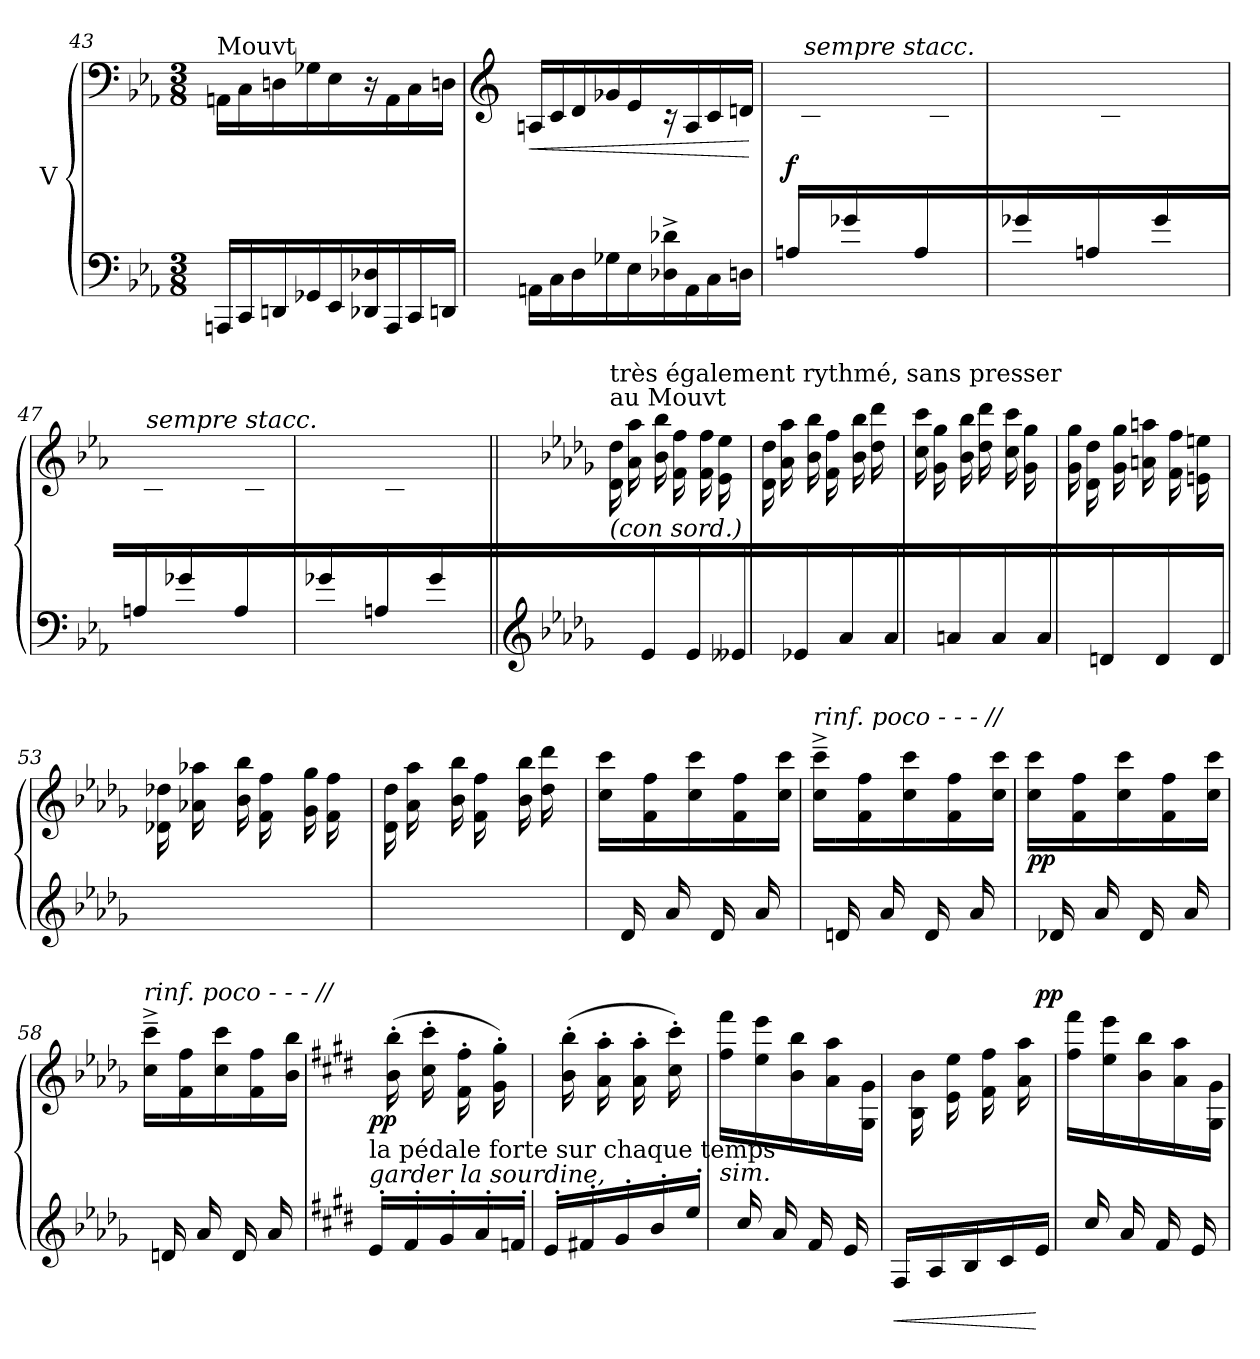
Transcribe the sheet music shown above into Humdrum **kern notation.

**kern	**kern	**dynam
*part1	*part1	*part1
*staff2	*staff1	*staff1/2
*I"V	*	*
*clefF4	*clefF4	*
*k[b-e-a-]	*k[b-e-a-]	*
*M3/8	*M3/8	*
*Xtuplet	*Xtuplet	*
=43	=43	=43
!	!LO:TX:t=Mouvt	!
!	!	!LO:DY:b
!	!	!LO:DY:n=1:b
24AAAn/LL	24AAn\LL	p other-dynamics
24CC/	24C\	.
24DDn/	24Dn\	.
24GG-X/	24G-X\	.
24EE-/	24E-\	.
24DD-X/ 24D-X/	24r	.
24AAA/	24AA\	.
24CC/	24C\	.
24DDn/JJ	24Dn\JJ	.
=44	=44	=44
*	*clefG2	*
!	!	!LO:HP:b
24AAn\LL	24An/LL	<
24C\	24c/	.
24D\	24d/	.
24G-X\	24g-X/	.
24E-\	24e-/	.
24D-X\^ 24d-X\^	24r	.
24AA\	24A/	.
24C\	24c/	.
24Dn\JJ	24dn/JJ	.
.	.	[
!!LO:LB:g=z
=45	=45	=45
*^	*	*
!	!	!	!LO:DY:b
24An/LL	4.ryy	24ryy	f
!	!	!LO:TX:i:t=sempre stacc.	!
12ryy	.	24c\	.
.	.	24d\	.
24g-X/	.	24ryy	.
12ryy	.	24e-\	.
.	.	24d-X\	.
24A/	.	24ryy	.
12ryy	.	24c\	.
.	.	24dn\JJ	.
=46	=46	=46	=46
24g-X/LL	4.ryy	24ryy	.
12ryy	.	24e-\	.
.	.	24d-X\	.
24An/	.	24ryy	.
12ryy	.	24c\	.
.	.	24dn\	.
24g-/	.	24ryy	.
12ryy	.	24e-\	.
.	.	24d-X\JJ	.
=47	=47	=47	=47
24An/LL	4.ryy	24ryy	.
!	!	!LO:TX:i:t=sempre stacc.	!
12ryy	.	24c\	.
.	.	24d\	.
24g-X/	.	24ryy	.
12ryy	.	24e-\	.
.	.	24d-X\	.
24A/	.	24ryy	.
12ryy	.	24c\	.
.	.	24dn\JJ	.
=48	=48	=48	=48
24g-X/LL	4.ryy	24ryy	.
12ryy	.	24e-\	.
.	.	24d-X\	.
24An/	.	24ryy	.
12ryy	.	24c\	.
.	.	24dn\	.
24g-/	.	24ryy	.
12ryy	.	24e-\	.
.	.	24d-X\JJ	.
!!LO:LB:g=z
=49||	=49||	=49||	=49||
*clefG2	*	*	*
*k[b-e-a-d-g-]	*	*k[b-e-a-d-g-]	*
!	!	!LO:TX:t=au Mouvt	!
!	!	!LO:TX:t=très également rythmé, sans presser	!
!LO:TX:i:t=(con sord.)	!	!	!
12ryy	4.ryy	24d-\ 24dd-\LL	.
.	.	24a-\ 24aa-\	.
24e-/	.	24ryy	.
12ryy	.	24b-\ 24bb-\	.
.	.	24f\ 24ff\	.
24e-/	.	24ryy	.
12ryy	.	24f\ 24ff\	.
.	.	24e-\ 24ee-\	.
24e--X/JJ	.	24ryy	.
=50	=50	=50	=50
12ryy	4.ryy	24d-\ 24dd-\LL	.
.	.	24a-\ 24aa-\	.
24e-X/	.	24ryy	.
12ryy	.	24b-\ 24bb-\	.
.	.	24f\ 24ff\	.
24a-/	.	24ryy	.
12ryy	.	24b-\ 24bb-\	.
.	.	24dd-\ 24ddd-\	.
24a-/JJ	.	24ryy	.
=51	=51	=51	=51
12ryy	4.ryy	24cc\ 24ccc\LL	.
.	.	24g-\ 24gg-\	.
24an/	.	24ryy	.
12ryy	.	24b-\ 24bb-\	.
.	.	24dd-\ 24ddd-\	.
24a/	.	24ryy	.
12ryy	.	24cc\ 24ccc\	.
.	.	24g-\ 24gg-\	.
24a/JJ	.	24ryy	.
!!LO:LB:g=z
=52	=52	=52	=52
12ryy	4.ryy	24g-\ 24gg-\LL	.
.	.	24d-\ 24dd-\	.
24dn/	.	24ryy	.
12ryy	.	24g-\ 24gg-\	.
.	.	24an\ 24aan\	.
24d/	.	24ryy	.
12ryy	.	24f\ 24ff\	.
.	.	24en\ 24een\	.
24d/JJ	.	24ryy	.
=53	=53	=53	=53
12ryy	4.ryy	24d-X\ 24dd-X\LL	.
.	.	24a-X\ 24aa-X\	.
24e-X/	.	24ryy	.
12ryy	.	24b-\ 24bb-\	.
.	.	24f\ 24ff\	.
24e-/	.	24ryy	.
12ryy	.	24g-\ 24gg-\	.
.	.	24f\ 24ff\	.
24e--X/JJ	.	24ryy	.
=54	=54	=54	=54
12ryy	4.ryy	24d-\ 24dd-\LL	.
.	.	24a-\ 24aa-\	.
24e-X/	.	24ryy	.
12ryy	.	24b-\ 24bb-\	.
.	.	24f\ 24ff\	.
24a-/	.	24ryy	.
12ryy	.	24b-\ 24bb-\	.
.	.	24dd-\ 24ddd-\	.
24a-/JJ	.	24ryy	.
=55	=55	=55	=55
24ryy	4.ryy	24cc\ 24ccc\LL	.
24d-/	.	24ryy	.
24ryy	.	24f\ 24ff\	.
24a-/	.	24ryy	.
24ryy	.	24cc\ 24ccc\	.
24d-/	.	24ryy	.
24ryy	.	24f\ 24ff\	.
24a-/	.	24ryy	.
24ryy	.	24cc\ 24ccc\JJ	.
!!LO:LB:g=z
=56	=56	=56	=56
!	!	!LO:TX:i:t=rinf. poco -      -        -          //	!
24ryy	4.ryy	24cc\~>^> 24ccc\~>^>LL	.
24dn/	.	24ryy	.
24ryy	.	24f\ 24ff\	.
24a-/	.	24ryy	.
24ryy	.	24cc\ 24ccc\	.
24d/	.	24ryy	.
24ryy	.	24f\ 24ff\	.
24a-/	.	24ryy	.
24ryy	.	24cc\ 24ccc\JJ	.
=57	=57	=57	=57
!	!	!	!LO:DY:b
24ryy	4.ryy	24cc\ 24ccc\LL	pp
24d-X/	.	24ryy	.
24ryy	.	24f\ 24ff\	.
24a-/	.	24ryy	.
24ryy	.	24cc\ 24ccc\	.
24d-/	.	24ryy	.
24ryy	.	24f\ 24ff\	.
24a-/	.	24ryy	.
24ryy	.	24cc\ 24ccc\JJ	.
=58	=58	=58	=58
!	!	!LO:TX:i:t=rinf. poco -      -        -          //	!
24ryy	4.ryy	24cc\~>^> 24ccc\~>^>LL	.
24dn/	.	24ryy	.
24ryy	.	24f\ 24ff\	.
24a-/	.	24ryy	.
24ryy	.	24cc\ 24ccc\	.
24d/	.	24ryy	.
24ryy	.	24f\ 24ff\	.
24a-/	.	24ryy	.
24ryy	.	24b-\ 24bb-\JJ	.
!!LO:PB:g=z
=59	=59	=59	=59
*k[f#c#g#d#]	*	*k[f#c#g#d#]	*
!LO:TX:i:t=garder la sourdine,	!	!	!
!LO:TX:t=la pédale forte sur chaque temps	!	!	!
!	!	!	!LO:DY:b
24e'/LL	4.ryy	24ryy	pp
24ryy	.	(>24b\' 24bb\'	.
24f#'/	.	24ryy	.
24ryy	.	24cc#\' 24ccc#\'	.
24g#'/	.	24ryy	.
24ryy	.	24f#\' 24ff#\'	.
24a'/	.	24ryy	.
24ryy	.	24g#\' 24gg#\')	.
24fn'/JJ	.	24ryy	.
=60	=60	=60	=60
24e'/LL	4.ryy	24ryy	.
24ryy	.	(>24b\' 24bb\'	.
24f#X'/	.	24ryy	.
24ryy	.	24a\' 24aa\'	.
24g#'/	.	24ryy	.
24ryy	.	24a\' 24aa\'	.
24b'/	.	24ryy	.
24ryy	.	24cc#\' 24ccc#\')	.
24ee'/JJ	.	24ryy	.
=61	=61	=61	=61
!LO:TX:i:t=sim.	!	!	!
24ryy	4.ryy	24ff#\ 24fff#\LL	.
24cc#/	.	24ryy	.
24ryy	.	24ee\ 24eee\	.
24a/	.	24ryy	.
24ryy	.	24b\ 24bb\	.
24f#/	.	24ryy	.
24ryy	.	24a\ 24aa\	.
24e/	.	24ryy	.
24ryy	.	24G#\ 24g#\JJ	.
!!LO:LB:g=z
=62	=62	=62	=62
!	!	!	!LO:HP:b=2
24F#/LL	4.ryy	24ryy	<
24ryy	.	24B\ 24b\	.
24A/	.	24ryy	.
24ryy	.	24e\ 24ee\	.
24B/	.	24ryy	.
24ryy	.	24f#\ 24ff#\	.
24c#/	.	24ryy	.
24ryy	.	24a\ 24aa\	.
!	!	!	!LO:DY:n=1:a
24e/JJ	.	24ryy	[ pp
=63	=63	=63	=63
24ryy	4.ryy	24ff#\ 24fff#\LL	.
24cc#/	.	24ryy	.
24ryy	.	24ee\ 24eee\	.
24a/	.	24ryy	.
24ryy	.	24b\ 24bb\	.
24f#/	.	24ryy	.
24ryy	.	24a\ 24aa\	.
24e/	.	24ryy	.
24ryy	.	24G#\ 24g#\JJ	.
*v	*v	*	*
=	=	=
*-	*-	*-
